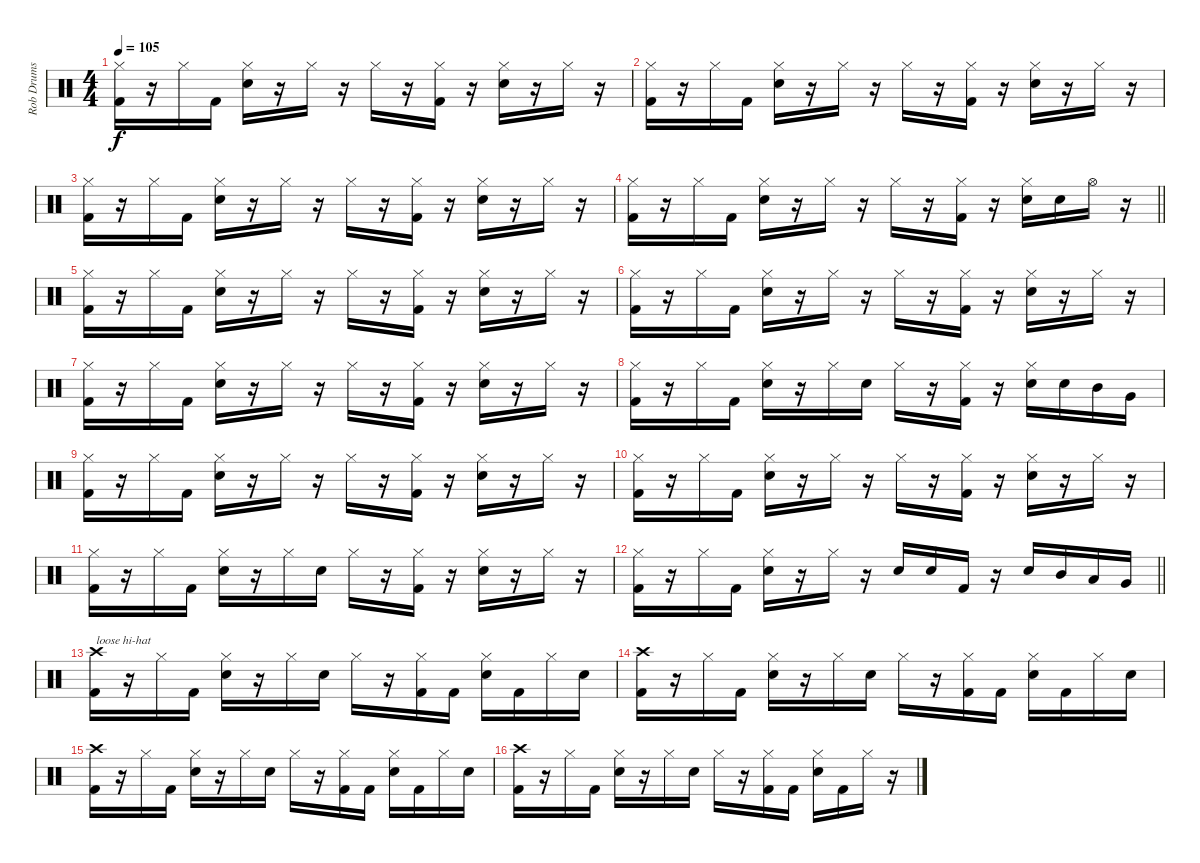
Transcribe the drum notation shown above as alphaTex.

\track ("Rob Drums" "Rob Drums") {instrument percussion}
\staff {score}
\articulation defaults
\ts (4 4)
\tempo 105
\clef neutral
\ks c
("Hi-Hat (closed)" "Kick (hit) 2").16{dy f} r.16 "Hi-Hat (closed)".16 "Kick (hit) 2".16 ("Hi-Hat (closed)" "Electric Snare (hit)").16 r.16 "Hi-Hat (closed)".16 r.16 "Hi-Hat (closed)".16 r.16 ("Hi-Hat (closed)" "Kick (hit) 2").16 r.16 ("Hi-Hat (closed)" "Electric Snare (hit)").16 r.16 "Hi-Hat (closed)".16 r.16 |
("Hi-Hat (closed)" "Kick (hit) 2").16 r.16 "Hi-Hat (closed)".16 "Kick (hit) 2".16 ("Hi-Hat (closed)" "Electric Snare (hit)").16 r.16 "Hi-Hat (closed)".16 r.16 "Hi-Hat (closed)".16 r.16 ("Hi-Hat (closed)" "Kick (hit) 2").16 r.16 ("Hi-Hat (closed)" "Electric Snare (hit)").16 r.16 "Hi-Hat (closed)".16 r.16 |
("Hi-Hat (closed)" "Kick (hit) 2").16 r.16 "Hi-Hat (closed)".16 "Kick (hit) 2".16 ("Hi-Hat (closed)" "Electric Snare (hit)").16 r.16 "Hi-Hat (closed)".16 r.16 "Hi-Hat (closed)".16 r.16 ("Hi-Hat (closed)" "Kick (hit) 2").16 r.16 ("Hi-Hat (closed)" "Electric Snare (hit)").16 r.16 "Hi-Hat (closed)".16 r.16 |
\barLineRight lightlight
("Hi-Hat (closed)" "Kick (hit) 2").16 r.16 "Hi-Hat (closed)".16 "Kick (hit) 2".16 ("Hi-Hat (closed)" "Electric Snare (hit)").16 r.16 "Hi-Hat (closed)".16 r.16 "Hi-Hat (closed)".16 r.16 ("Hi-Hat (closed)" "Kick (hit) 2").16 r.16 ("Hi-Hat (closed)" "Electric Snare (hit)").16 "Electric Snare (hit)".16 "Hi-Hat (open)".16 r.16 |
("Hi-Hat (closed)" "Kick (hit) 2").16 r.16 "Hi-Hat (closed)".16 "Kick (hit) 2".16 ("Hi-Hat (closed)" "Electric Snare (hit)").16 r.16 "Hi-Hat (closed)".16 r.16 "Hi-Hat (closed)".16 r.16 ("Hi-Hat (closed)" "Kick (hit) 2").16 r.16 ("Hi-Hat (closed)" "Electric Snare (hit)").16 r.16 "Hi-Hat (closed)".16 r.16 |
("Hi-Hat (closed)" "Kick (hit) 2").16 r.16 "Hi-Hat (closed)".16 "Kick (hit) 2".16 ("Hi-Hat (closed)" "Electric Snare (hit)").16 r.16 "Hi-Hat (closed)".16 r.16 "Hi-Hat (closed)".16 r.16 ("Hi-Hat (closed)" "Kick (hit) 2").16 r.16 ("Hi-Hat (closed)" "Electric Snare (hit)").16 r.16 "Hi-Hat (closed)".16 r.16 |
("Hi-Hat (closed)" "Kick (hit) 2").16 r.16 "Hi-Hat (closed)".16 "Kick (hit) 2".16 ("Hi-Hat (closed)" "Electric Snare (hit)").16 r.16 "Hi-Hat (closed)".16 r.16 "Hi-Hat (closed)".16 r.16 ("Hi-Hat (closed)" "Kick (hit) 2").16 r.16 ("Hi-Hat (closed)" "Electric Snare (hit)").16 r.16 "Hi-Hat (closed)".16 r.16 |
("Hi-Hat (closed)" "Kick (hit) 2").16 r.16 "Hi-Hat (closed)".16 "Kick (hit) 2".16 ("Hi-Hat (closed)" "Electric Snare (hit)").16 r.16 "Hi-Hat (closed)".16 "Electric Snare (hit)".16 "Hi-Hat (closed)".16 r.16 ("Hi-Hat (closed)" "Kick (hit) 2").16 r.16 ("Hi-Hat (closed)" "Electric Snare (hit)").16 "Electric Snare (hit)".16 "Mid Tom (hit)".16 "Very Low Tom (hit)".16 |
("Hi-Hat (closed)" "Kick (hit) 2").16 r.16 "Hi-Hat (closed)".16 "Kick (hit) 2".16 ("Hi-Hat (closed)" "Electric Snare (hit)").16 r.16 "Hi-Hat (closed)".16 r.16 "Hi-Hat (closed)".16 r.16 ("Hi-Hat (closed)" "Kick (hit) 2").16 r.16 ("Hi-Hat (closed)" "Electric Snare (hit)").16 r.16 "Hi-Hat (closed)".16 r.16 |
("Hi-Hat (closed)" "Kick (hit) 2").16 r.16 "Hi-Hat (closed)".16 "Kick (hit) 2".16 ("Hi-Hat (closed)" "Electric Snare (hit)").16 r.16 "Hi-Hat (closed)".16 r.16 "Hi-Hat (closed)".16 r.16 ("Hi-Hat (closed)" "Kick (hit) 2").16 r.16 ("Hi-Hat (closed)" "Electric Snare (hit)").16 r.16 "Hi-Hat (closed)".16 r.16 |
("Hi-Hat (closed)" "Kick (hit) 2").16 r.16 "Hi-Hat (closed)".16 "Kick (hit) 2".16 ("Hi-Hat (closed)" "Electric Snare (hit)").16 r.16 "Hi-Hat (closed)".16 "Electric Snare (hit)".16 "Hi-Hat (closed)".16 r.16 ("Hi-Hat (closed)" "Kick (hit) 2").16 r.16 ("Hi-Hat (closed)" "Electric Snare (hit)").16 r.16 "Hi-Hat (closed)".16 r.16 |
\barLineRight lightlight
("Hi-Hat (closed)" "Kick (hit) 2").16 r.16 "Hi-Hat (closed)".16 "Kick (hit) 2".16 ("Hi-Hat (closed)" "Electric Snare (hit)").16 r.16 "Hi-Hat (closed)".16 r.16 "Electric Snare (hit)".16 "Electric Snare (hit)".16 "Kick (hit) 2".16 r.16 "Electric Snare (hit)".16 "Mid Tom (hit)".16 "Low Tom (hit)".16 "Very Low Tom (hit)".16 |
("Crash high (hit)" "Kick (hit) 2").16{txt "loose hi-hat"} r.16 "Hi-Hat (closed)".16 "Kick (hit) 2".16 ("Hi-Hat (closed)" "Electric Snare (hit)").16 r.16 "Hi-Hat (closed)".16 "Electric Snare (hit)".16 "Hi-Hat (closed)".16 r.16 ("Hi-Hat (closed)" "Kick (hit) 2").16 "Kick (hit) 2".16 ("Hi-Hat (closed)" "Electric Snare (hit)").16 "Kick (hit) 2".16 "Hi-Hat (closed)".16 "Electric Snare (hit)".16 |
("Crash high (hit)" "Kick (hit) 2").16 r.16 "Hi-Hat (closed)".16 "Kick (hit) 2".16 ("Hi-Hat (closed)" "Electric Snare (hit)").16 r.16 "Hi-Hat (closed)".16 "Electric Snare (hit)".16 "Hi-Hat (closed)".16 r.16 ("Hi-Hat (closed)" "Kick (hit) 2").16 "Kick (hit) 2".16 ("Hi-Hat (closed)" "Electric Snare (hit)").16 "Kick (hit) 2".16 "Hi-Hat (closed)".16 "Electric Snare (hit)".16 |
("Crash high (hit)" "Kick (hit) 2").16 r.16 "Hi-Hat (closed)".16 "Kick (hit) 2".16 ("Hi-Hat (closed)" "Electric Snare (hit)").16 r.16 "Hi-Hat (closed)".16 "Electric Snare (hit)".16 "Hi-Hat (closed)".16 r.16 ("Hi-Hat (closed)" "Kick (hit) 2").16 "Kick (hit) 2".16 ("Hi-Hat (closed)" "Electric Snare (hit)").16 "Kick (hit) 2".16 "Hi-Hat (closed)".16 "Electric Snare (hit)".16 |
("Crash high (hit)" "Kick (hit) 2").16 r.16 "Hi-Hat (closed)".16 "Kick (hit) 2".16 ("Hi-Hat (closed)" "Electric Snare (hit)").16 r.16 "Hi-Hat (closed)".16 "Electric Snare (hit)".16 "Hi-Hat (closed)".16 r.16 ("Hi-Hat (closed)" "Kick (hit) 2").16 "Kick (hit) 2".16 ("Hi-Hat (closed)" "Electric Snare (hit)").16 "Kick (hit) 2".16 "Hi-Hat (closed)".16 r.16
